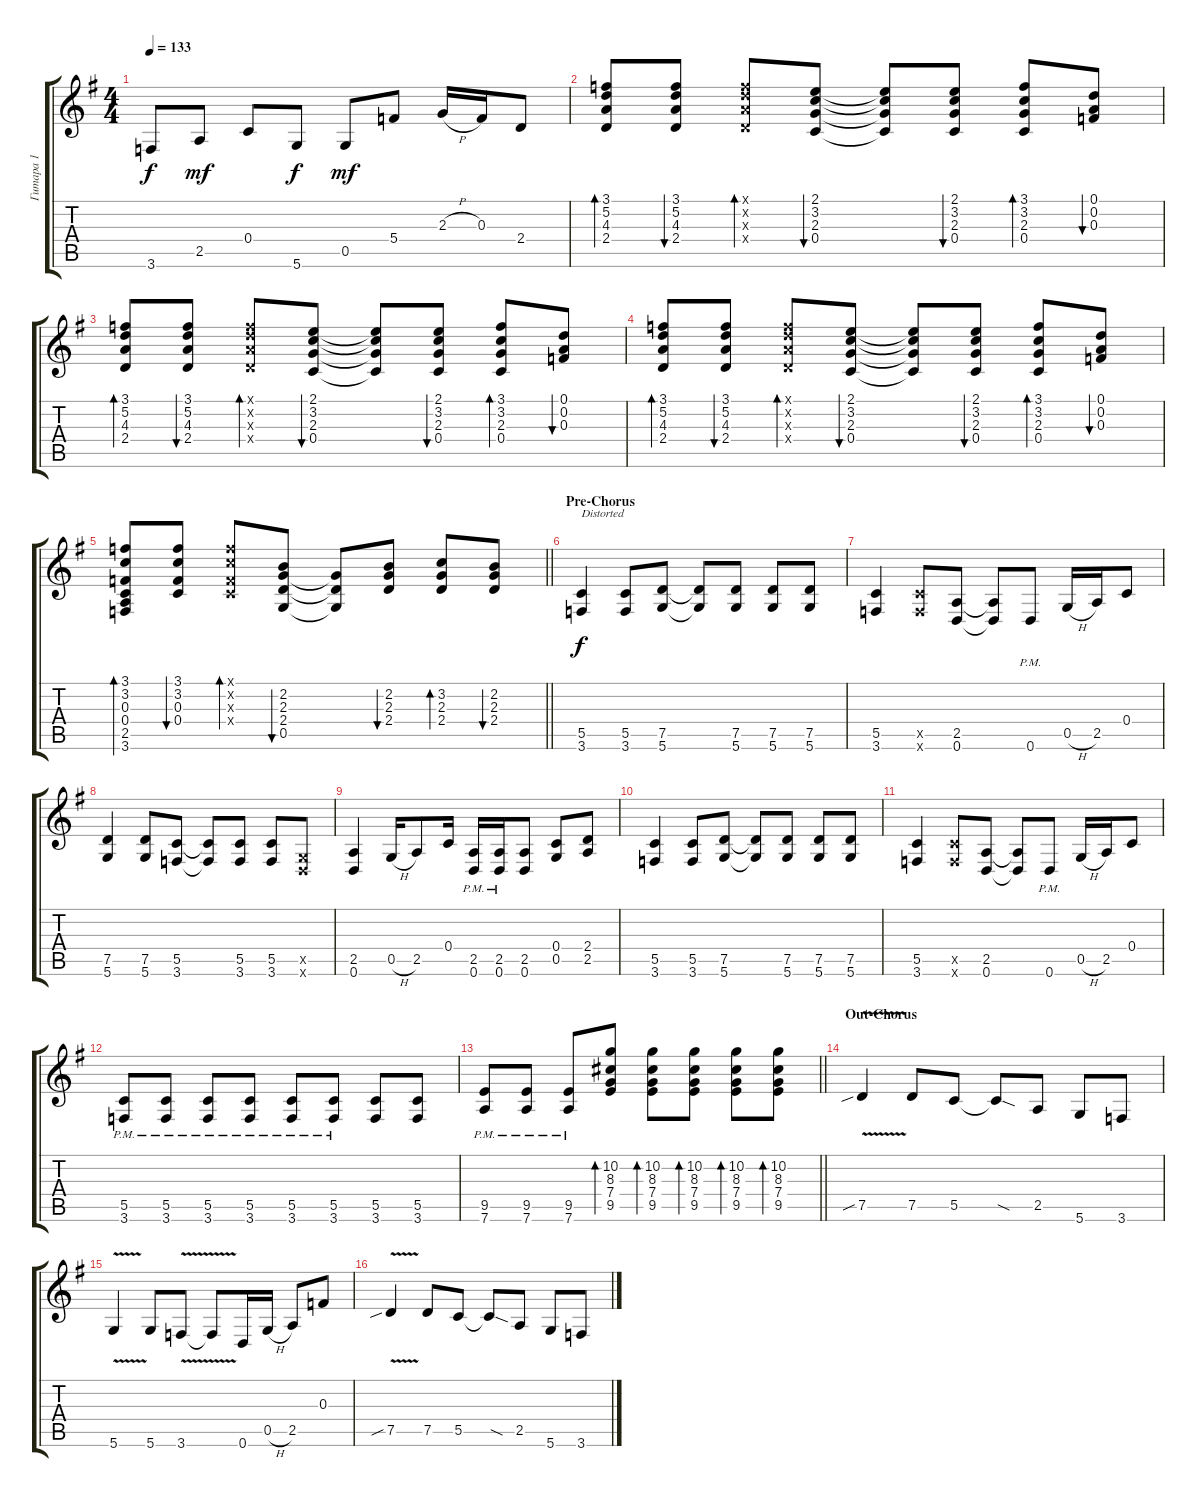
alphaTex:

\track ("Гитара 1" "Гитара 1") {instrument electricguitarclean}
\staff {score tabs}
\tuning (D4 A3 F3 C3 G2 D2) {hide}
\ts (4 4)
\tempo 133
\clef g2
\ks eminor
3.6.8{dy f} 2.5.8{dy mf} 0.4.8 5.6.8{dy f} 0.5.8{dy mf} 5.4.8 2.3{h}.16 0.3.16 2.4.8 |
(3.1 5.2 4.3 2.4).8{bd 60} (3.1 5.2 4.3 2.4).8{bu 60} (3.1{x} 5.2{x} 4.3{x} 2.4{x}).8{bd 60} (2.1 3.2 2.3 0.4).8{bu 60} (2.1{t} 3.2{t} 2.3{t} 0.4{t}).8 (2.1 3.2 2.3 0.4).8{bu 60} (3.1 3.2 2.3 0.4).8{bd 60} (0.1 0.2 0.3).8{bu 60} |
(3.1 5.2 4.3 2.4).8{bd 60} (3.1 5.2 4.3 2.4).8{bu 60} (3.1{x} 5.2{x} 4.3{x} 2.4{x}).8{bd 60} (2.1 3.2 2.3 0.4).8{bu 60} (2.1{t} 3.2{t} 2.3{t} 0.4{t}).8 (2.1 3.2 2.3 0.4).8{bu 60} (3.1 3.2 2.3 0.4).8{bd 60} (0.1 0.2 0.3).8{bu 60} |
(3.1 5.2 4.3 2.4).8{bd 60} (3.1 5.2 4.3 2.4).8{bu 60} (3.1{x} 5.2{x} 4.3{x} 2.4{x}).8{bd 60} (2.1 3.2 2.3 0.4).8{bu 60} (2.1{t} 3.2{t} 2.3{t} 0.4{t}).8 (2.1 3.2 2.3 0.4).8{bu 60} (3.1 3.2 2.3 0.4).8{bd 60} (0.1 0.2 0.3).8{bu 60} |
\barLineRight lightlight
(3.1 3.2 0.3 0.4 2.5 3.6).8{bd 60} (3.1 3.2 0.3 0.4).8{bu 60} (3.1{x} 3.2{x} 0.3{x} 0.4{x}).8{bd 60} (2.2 2.3 2.4 0.5).8{bu 60} (2.3{t} 2.4{t} 0.5{t}).8 (2.2 2.3 2.4).8{bu 60} (3.2 2.3 2.4).8{bd 60} (2.2 2.3 2.4).8{bu 30} |
\section ("" "Pre-Chorus")
(5.5 3.6).4{txt "Distorted" dy f volume 9 balance 5 instrument distortionguitar} (5.5 3.6).8 (7.5 5.6).8 (7.5{t} 5.6{t}).8 (7.5 5.6).8 (7.5 5.6).8 (7.5 5.6).8 |
(5.5 3.6).4 (5.5{x} 3.6{x}).8 (2.5 0.6).8 (2.5{t} 0.6{t}).8 0.6{pm}.8 0.5{h}.16 2.5.16 0.4.8 |
(7.5 5.6).4 (7.5 5.6).8 (5.5 3.6).8 (5.5{t} 3.6{t}).8 (5.5 3.6).8 (5.5 3.6).8 (0.5{x} 0.6{x}).8 |
(2.5 0.6).4 0.5{h}.16 2.5.8 0.4.16 (2.5{pm} 0.6{pm}).16 (2.5{pm} 0.6{pm}).16 (2.5 0.6).8 (0.4 0.5).8 (2.4 2.5).8 |
(5.5 3.6).4 (5.5 3.6).8 (7.5 5.6).8 (7.5{t} 5.6{t}).8 (7.5 5.6).8 (7.5 5.6).8 (7.5 5.6).8 |
(5.5 3.6).4 (5.5{x} 3.6{x}).8 (2.5 0.6).8 (2.5{t} 0.6{t}).8 0.6{pm}.8 0.5{h}.16 2.5.16 0.4.8 |
(5.5{pm} 3.6{pm}).8 (5.5{pm} 3.6{pm}).8 (5.5{pm} 3.6{pm}).8 (5.5{pm} 3.6{pm}).8 (5.5{pm} 3.6{pm}).8 (5.5{pm} 3.6{pm}).8 (5.5 3.6).8 (5.5 3.6).8 |
\barLineRight lightlight
(9.5{pm} 7.6{pm}).8 (9.5{pm} 7.6{pm}).8 (9.5{pm} 7.6{pm}).8 (10.2 8.3 7.4 9.5).8{bd 60} (10.2 8.3 7.4 9.5).8{bd 60} (10.2 8.3 7.4 9.5).8{bd 60} (10.2 8.3 7.4 9.5).8{bd 60} (10.2 8.3 7.4 9.5).8{bd 60} |
\section ("" "Out-Chorus")
7.5{v sib}.4 7.5.8 5.5.8 5.5{sod t}.8 2.5.8 5.6.8 3.6.8 |
5.6{v}.4 5.6.8 3.6{v}.8 3.6{t}.8 0.6.16 0.5{h}.16 2.5.8 0.3.8 |
7.5{v sib}.4 7.5.8 5.5.8 5.5{sod t}.8 2.5.8 5.6.8 3.6.8
